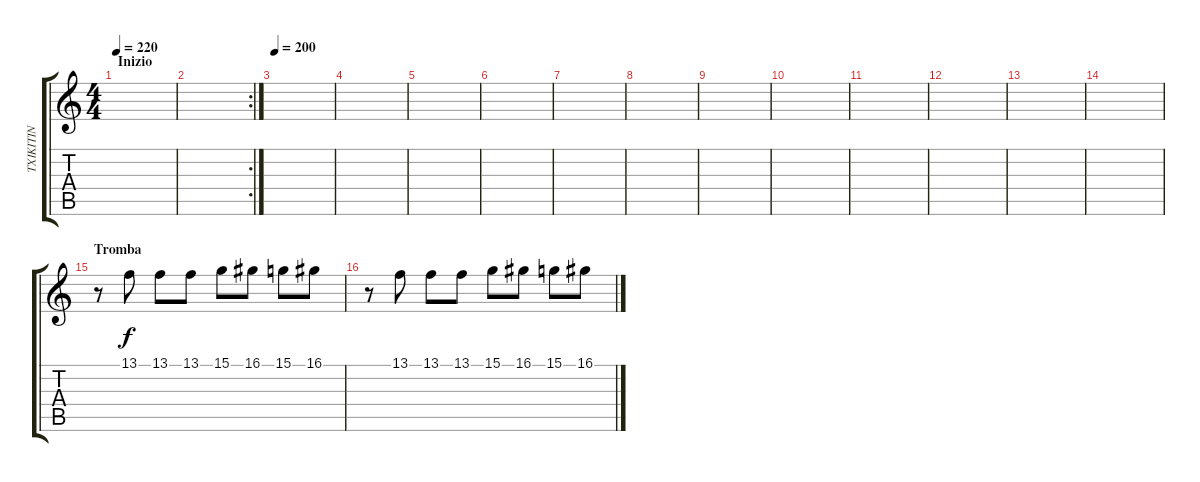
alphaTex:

\track ("TXIKITIN" "TXIKITIN") {instrument trumpet}
\staff {score tabs}
\tuning (E4 B3 G3 D3 A2 E2) {hide}
\ts (4 4)
\section ("" "Inizio")
\tempo 220
\clef g2
\ks c
|
\rc 2
|
\tempo 200
|
|
|
|
|
|
|
|
|
|
|
|
\section ("" "Tromba")
r.8 13.1.8 13.1.8 13.1.8 15.1.8 16.1.8 15.1.8 16.1.8 |
r.8 13.1.8 13.1.8 13.1.8 15.1.8 16.1.8 15.1.8 16.1.8
